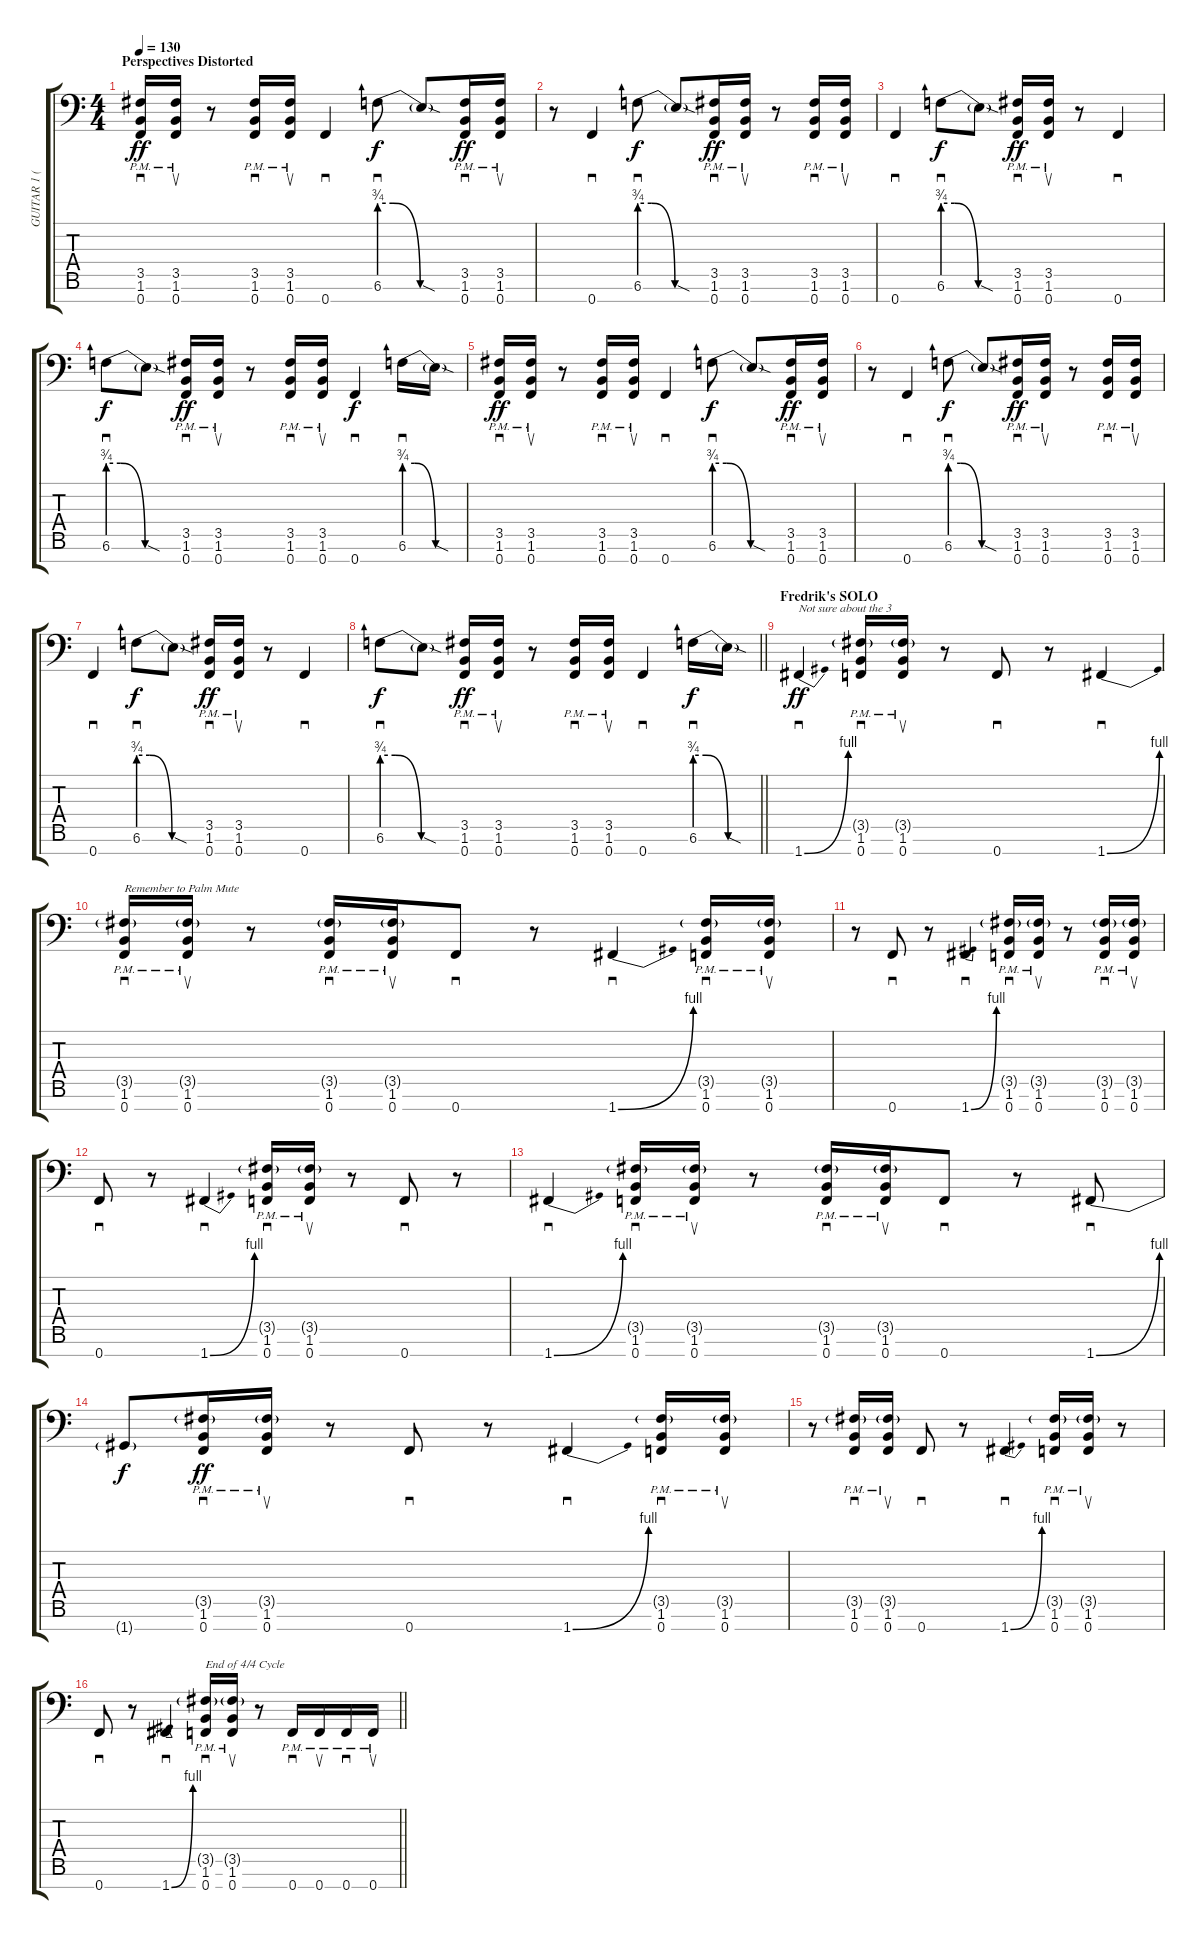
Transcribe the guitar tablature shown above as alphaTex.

\track ("GUITAR 1 (Fredrik Thordendal)" "GUITAR 1 (") {instrument overdrivenguitar}
\staff {score tabs}
\tuning (Bb3 F3 Db3 Ab2 Eb2 Bb1 F1) {hide}
\ts (4 4)
\section ("" "Perspectives Distorted")
\tempo 130
\clef f4
\ks c
(3.5 1.6 0.7{pm}).16{sd dy ff} (3.5 1.6 0.7{pm}).16{su} r.8 (3.5 1.6 0.7{pm}).16{sd} (3.5 1.6 0.7{pm}).16{su} 0.7.4{sd} 6.6{be (custom 0 3 10 3 30 0 60 0)}.8{sd dy f} 6.6{sod t}.8 (3.5 1.6 0.7{pm}).16{sd dy ff} (3.5 1.6 0.7{pm}).16{su} |
r.8 0.7.4{sd} 6.6{be (custom 0 3 10 3 30 0 60 0)}.8{sd dy f} 6.6{sod t}.8 (3.5 1.6 0.7{pm}).16{sd dy ff} (3.5 1.6 0.7{pm}).16{su} r.8 (3.5 1.6 0.7{pm}).16{sd} (3.5 1.6 0.7{pm}).16{su} |
0.7.4{sd} 6.6{be (custom 0 3 10 3 30 0 60 0)}.8{sd dy f} 6.6{sod t}.8 (3.5 1.6 0.7{pm}).16{sd dy ff} (3.5 1.6 0.7{pm}).16{su} r.8 0.7.4{sd} |
6.6{be (custom 0 3 10 3 30 0 60 0)}.8{sd dy f} 6.6{sod t}.8 (3.5 1.6 0.7{pm}).16{sd dy ff} (3.5 1.6 0.7{pm}).16{su} r.8 (3.5 1.6 0.7{pm}).16{sd} (3.5 1.6 0.7{pm}).16{su} 0.7.4{sd dy f} 6.6{be (custom 0 3 10 3 30 0 60 0)}.16{sd} 6.6{sod t}.16 |
(3.5 1.6 0.7{pm}).16{sd dy ff} (3.5 1.6 0.7{pm}).16{su} r.8 (3.5 1.6 0.7{pm}).16{sd} (3.5 1.6 0.7{pm}).16{su} 0.7.4{sd} 6.6{be (custom 0 3 10 3 30 0 60 0)}.8{sd dy f} 6.6{sod t}.8 (3.5 1.6 0.7{pm}).16{sd dy ff} (3.5 1.6 0.7{pm}).16{su} |
r.8 0.7.4{sd} 6.6{be (custom 0 3 10 3 30 0 60 0)}.8{sd dy f} 6.6{sod t}.8 (3.5 1.6 0.7{pm}).16{sd dy ff} (3.5 1.6 0.7{pm}).16{su} r.8 (3.5 1.6 0.7{pm}).16{sd} (3.5 1.6 0.7{pm}).16{su} |
0.7.4{sd} 6.6{be (custom 0 3 10 3 30 0 60 0)}.8{sd dy f} 6.6{sod t}.8 (3.5 1.6 0.7{pm}).16{sd dy ff} (3.5 1.6 0.7{pm}).16{su} r.8 0.7.4{sd} |
\barLineRight lightlight
6.6{be (custom 0 3 10 3 30 0 60 0)}.8{sd dy f} 6.6{sod t}.8 (3.5 1.6 0.7{pm}).16{sd dy ff} (3.5 1.6 0.7{pm}).16{su} r.8 (3.5 1.6 0.7{pm}).16{sd} (3.5 1.6 0.7{pm}).16{su} 0.7.4{sd} 6.6{be (custom 0 3 10 3 30 0 60 0)}.16{sd dy f} 6.6{sod t}.16 |
\section ("" "Fredrik's SOLO")
1.7{be (bend 0 0 60 4)}.4{sd txt "Not sure about the 3" dy ff} (3.5{g} 1.6 0.7{pm}).16{sd} (3.5{g} 1.6 0.7{pm}).16{su} r.8 0.7.8{sd} r.8 1.7{be (bend 0 0 60 4)}.4{sd} |
(3.5{g} 1.6 0.7{pm}).16{sd txt "Remember to Palm Mute"} (3.5{g} 1.6 0.7{pm}).16{su} r.8 (3.5{g} 1.6 0.7{pm}).16{sd} (3.5{g} 1.6 0.7{pm}).16{su} 0.7.8{sd} r.8 1.7{be (bend 0 0 60 4)}.4{sd} (3.5{g} 1.6 0.7{pm}).16{sd} (3.5{g} 1.6 0.7{pm}).16{su} |
r.8 0.7.8{sd} r.8 1.7{be (bend 0 0 60 4)}.4{sd} (3.5{g} 1.6 0.7{pm}).16{sd} (3.5{g} 1.6 0.7{pm}).16{su} r.8 (3.5{g} 1.6 0.7{pm}).16{sd} (3.5{g} 1.6 0.7{pm}).16{su} |
0.7.8{sd} r.8 1.7{be (bend 0 0 60 4)}.4{sd} (3.5{g} 1.6 0.7{pm}).16{sd} (3.5{g} 1.6 0.7{pm}).16{su} r.8 0.7.8{sd} r.8 |
1.7{be (bend 0 0 60 4)}.4{sd} (3.5{g} 1.6 0.7{pm}).16{sd} (3.5{g} 1.6 0.7{pm}).16{su} r.8 (3.5{g} 1.6 0.7{pm}).16{sd} (3.5{g} 1.6 0.7{pm}).16{su} 0.7.8{sd} r.8 1.7{be (bend 0 0 60 4)}.8{sd} |
1.7{t}.8{dy f} (3.5{g} 1.6 0.7{pm}).16{sd dy ff} (3.5{g} 1.6 0.7{pm}).16{su} r.8 0.7.8{sd} r.8 1.7{be (bend 0 0 60 4)}.4{sd} (3.5{g} 1.6 0.7{pm}).16{sd} (3.5{g} 1.6 0.7{pm}).16{su} |
r.8 (3.5{g} 1.6 0.7{pm}).16{sd} (3.5{g} 1.6 0.7{pm}).16{su} 0.7.8{sd} r.8 1.7{be (bend 0 0 60 4)}.4{sd} (3.5{g} 1.6 0.7{pm}).16{sd} (3.5{g} 1.6 0.7{pm}).16{su} r.8 |
\barLineRight lightlight
0.7.8{sd} r.8 1.7{be (bend 0 0 60 4)}.4{sd} (3.5{g} 1.6 0.7{pm}).16{sd txt "End of 4/4 Cycle"} (3.5{g} 1.6 0.7{pm}).16{su} r.8 0.7{pm}.16{sd} 0.7{pm}.16{su} 0.7{pm}.16{sd} 0.7{pm}.16{su}
